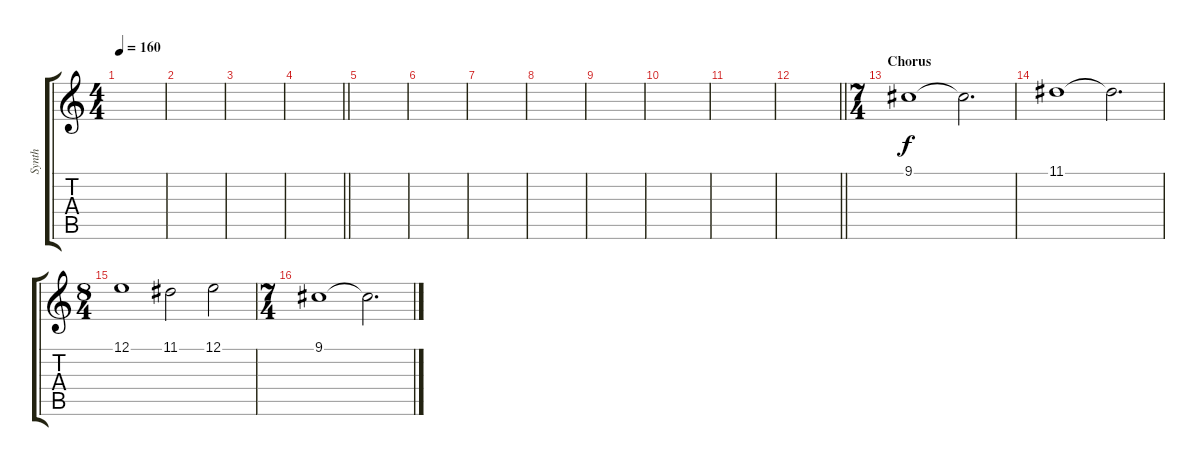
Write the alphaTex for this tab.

\track ("Synth" "Synth") {instrument lead2sawtooth}
\staff {score tabs}
\tuning (E4 B3 G3 D3 A2 E2) {hide}
\ts (4 4)
\tempo 160
\clef g2
\ks c
|
|
|
\barLineRight lightlight
|
|
|
|
|
|
|
|
\barLineRight lightlight
|
\ts (7 4)
\section ("" "Chorus")
9.1.1 9.1{t}.2{d} |
11.1.1 11.1{t}.2{d} |
\ts (8 4)
12.1.1 11.1.2 12.1.2 |
\ts (7 4)
9.1.1 9.1{t}.2{d}
